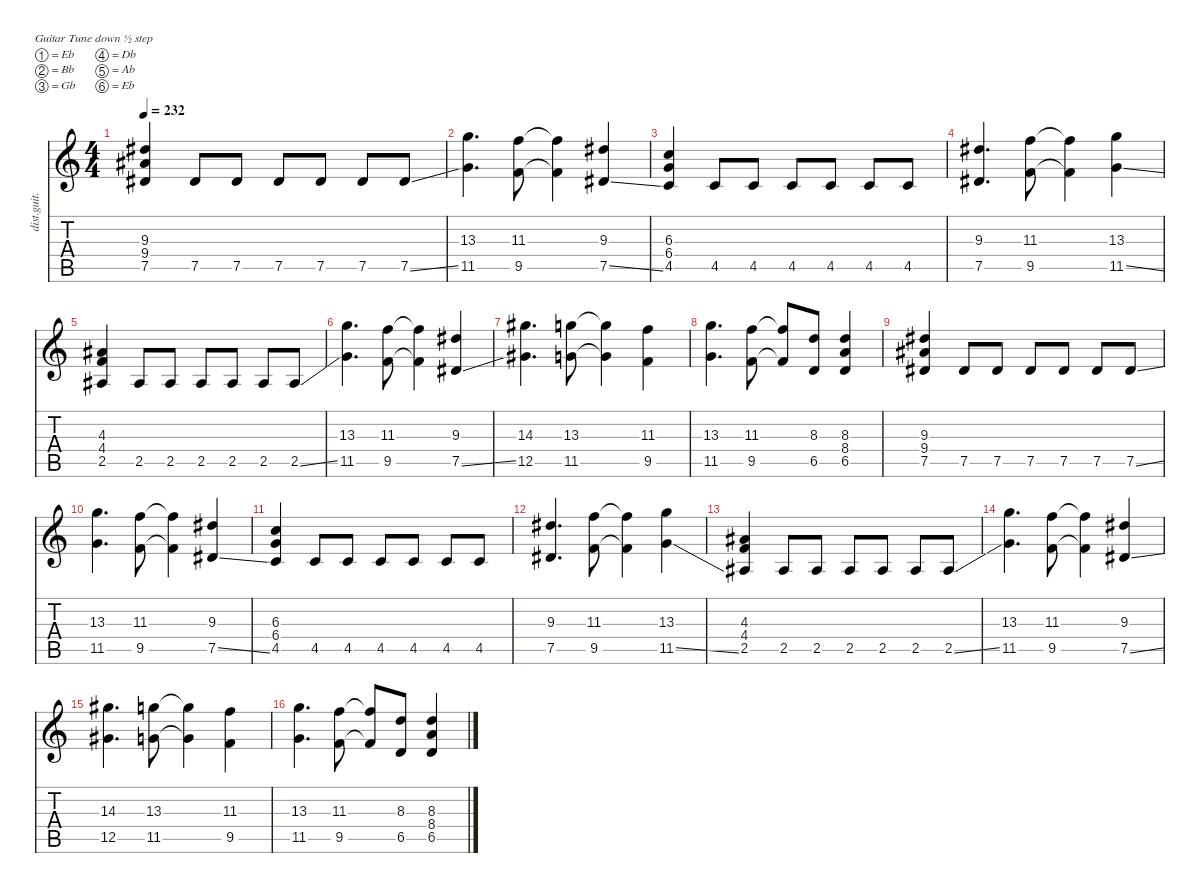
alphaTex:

\defaultSystemsLayout 4
\hideDynamics
\bracketExtendMode nobrackets
\otherSystemsTrackNameOrientation horizontal
\track ("Gtr. 1" "dist.guit.") {mute instrument distortionguitar}
\staff {score tabs}
\tuning (Eb4 Bb3 Gb3 Db3 Ab2 Eb2)
\ts (4 4)
\tempo 232
\clef g2
\ks c
(9.3{acc #} 9.4{acc #} 7.5{acc #}).4{dy f instrument distortionguitar instrument electricguitarmuted beam Up} 7.5{acc #}.8{beam Up} 7.5{acc #}.8{beam Up} 7.5{acc #}.8{beam Up} 7.5{acc #}.8{beam Up} 7.5{acc #}.8{beam Up} 7.5{ss acc #}.8{beam Up} |
(13.3 11.5).4{d instrument distortionguitar beam Down} (11.3 9.5).8{beam Down} (11.3{t} 9.5{t}).4{beam Down} (9.3{acc #} 7.5{ss acc #}).4{beam Up} |
(6.3 6.4 4.5).4{instrument electricguitarmuted beam Up} 4.5.8{beam Up} 4.5.8{beam Up} 4.5.8{beam Up} 4.5.8{beam Up} 4.5.8{beam Up} 4.5.8{beam Up} |
(9.3{acc #} 7.5{acc #}).4{d instrument distortionguitar beam Up} (11.3 9.5).8{beam Down} (11.3{t} 9.5{t}).4{beam Down} (13.3 11.5{ss}).4{beam Down} |
(4.3{acc #} 4.4 2.5{acc #}).4{instrument electricguitarmuted beam Up} 2.5{acc #}.8{beam Up} 2.5{acc #}.8{beam Up} 2.5{acc #}.8{beam Up} 2.5{acc #}.8{beam Up} 2.5{acc #}.8{beam Up} 2.5{ss acc #}.8{beam Up} |
(13.3 11.5).4{d instrument distortionguitar beam Down} (11.3 9.5).8{beam Down} (11.3{t} 9.5{t}).4{beam Down} (9.3{acc #} 7.5{ss acc #}).4{beam Up} |
(14.3{acc #} 12.5{acc #}).4{d beam Down} (13.3 11.5).8{beam Down} (13.3{t} 11.5{t}).4{beam Down} (11.3 9.5).4{beam Down} |
(13.3 11.5).4{d beam Down} (11.3 9.5).8{beam Down} (11.3{t} 9.5{t}).8{beam Up} (8.3 6.5).8{beam Up} (8.3 8.4 6.5).4{beam Up} |
(9.3{acc #} 9.4{acc #} 7.5{acc #}).4{instrument electricguitarmuted beam Up} 7.5{acc #}.8{beam Up} 7.5{acc #}.8{beam Up} 7.5{acc #}.8{beam Up} 7.5{acc #}.8{beam Up} 7.5{acc #}.8{beam Up} 7.5{ss acc #}.8{beam Up} |
(13.3 11.5).4{d instrument distortionguitar beam Down} (11.3 9.5).8{beam Down} (11.3{t} 9.5{t}).4{beam Down} (9.3{acc #} 7.5{ss acc #}).4{beam Up} |
(6.3 6.4 4.5).4{instrument electricguitarmuted beam Up} 4.5.8{beam Up} 4.5.8{beam Up} 4.5.8{beam Up} 4.5.8{beam Up} 4.5.8{beam Up} 4.5.8{beam Up} |
(9.3{acc #} 7.5{acc #}).4{d instrument distortionguitar beam Up} (11.3 9.5).8{beam Down} (11.3{t} 9.5{t}).4{beam Down} (13.3 11.5{ss}).4{beam Down} |
(4.3{acc #} 4.4 2.5{acc #}).4{instrument electricguitarmuted beam Up} 2.5{acc #}.8{beam Up} 2.5{acc #}.8{beam Up} 2.5{acc #}.8{beam Up} 2.5{acc #}.8{beam Up} 2.5{acc #}.8{beam Up} 2.5{ss acc #}.8{beam Up} |
(13.3 11.5).4{d instrument distortionguitar beam Down} (11.3 9.5).8{beam Down} (11.3{t} 9.5{t}).4{beam Down} (9.3{acc #} 7.5{ss acc #}).4{beam Up} |
(14.3{acc #} 12.5{acc #}).4{d beam Down} (13.3 11.5).8{beam Down} (13.3{t} 11.5{t}).4{beam Down} (11.3 9.5).4{beam Down} |
(13.3 11.5).4{d beam Down} (11.3 9.5).8{beam Down} (11.3{t} 9.5{t}).8{beam Up} (8.3 6.5).8{beam Up} (8.3 8.4 6.5).4{beam Up}
